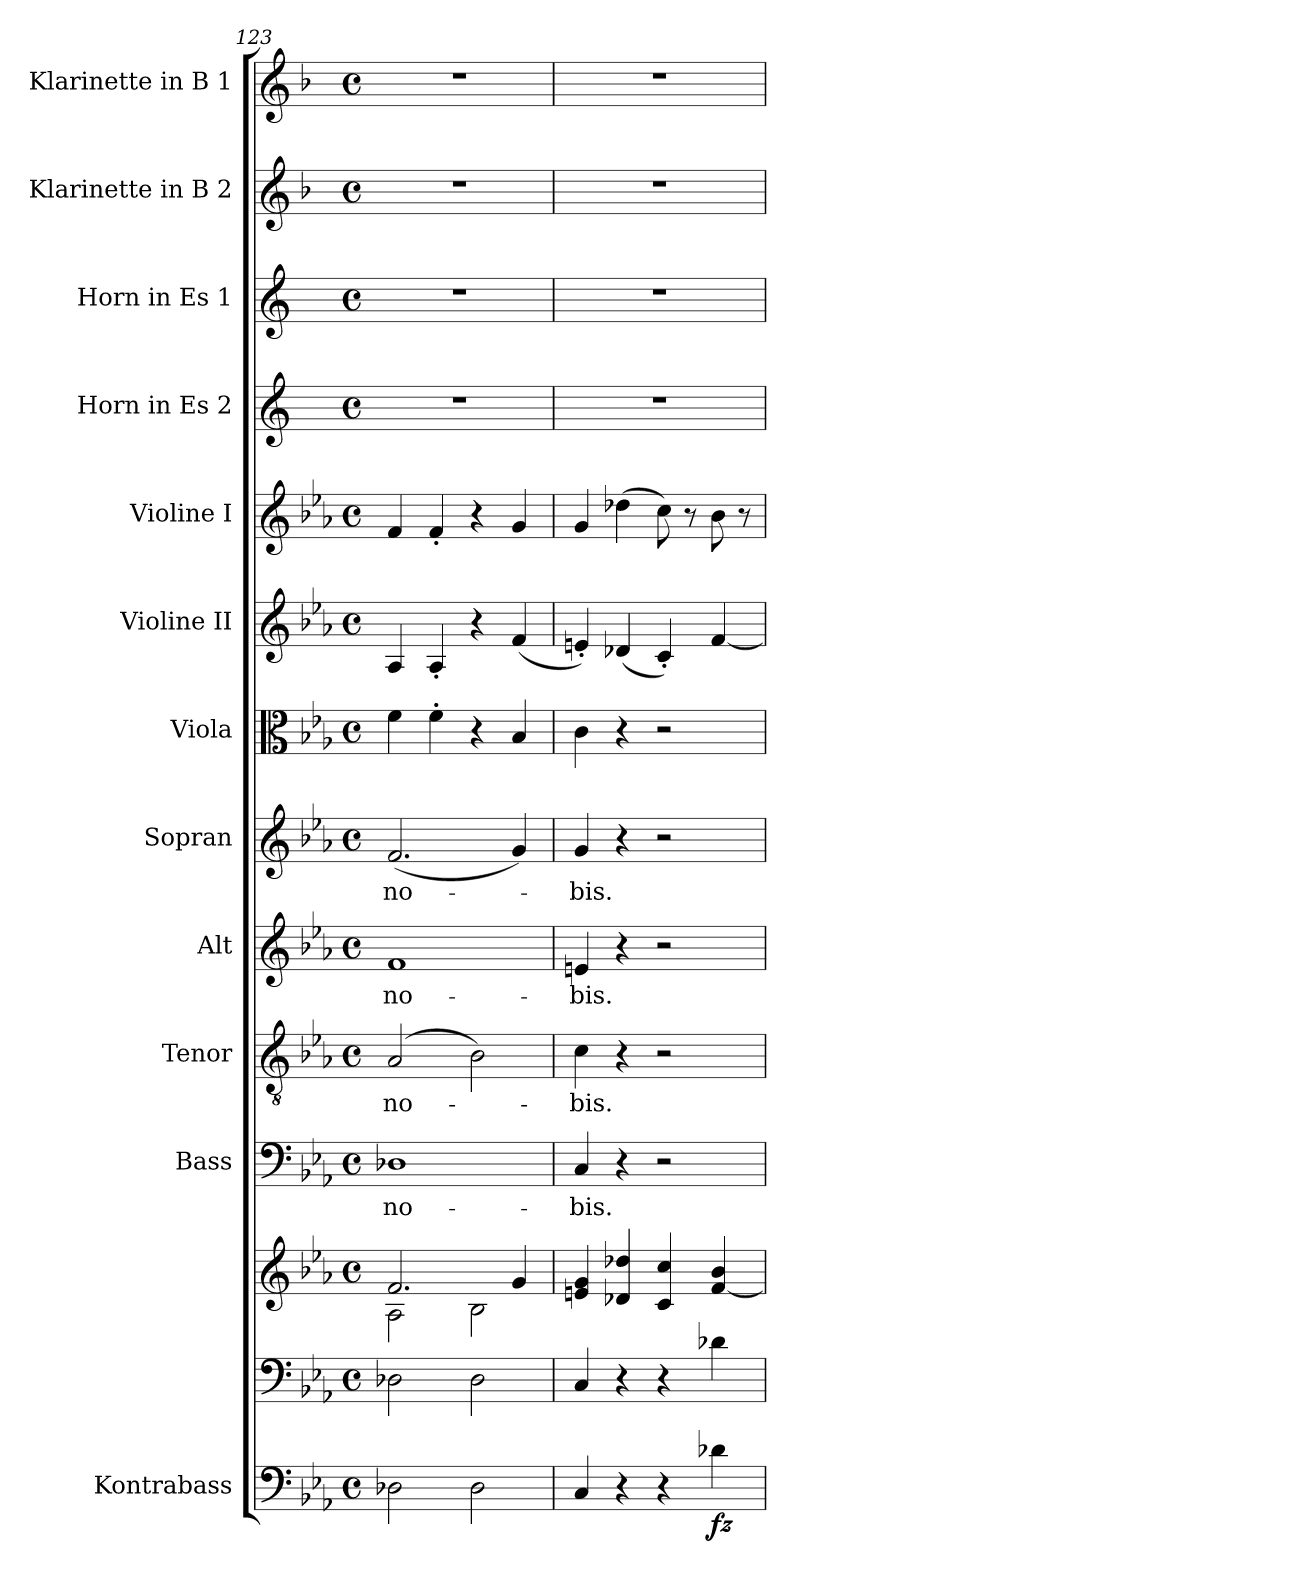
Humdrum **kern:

**kern	**dynam	**kern	**kern	**kern	**text	**kern	**text	**kern	**text	**kern	**text	**kern	**kern	**kern	**kern	**kern	**kern	**kern
*part13	*part13	*part12	*part12	*part11	*part11	*part10	*part10	*part9	*part9	*part8	*part8	*part7	*part6	*part5	*part4	*part3	*part2	*part1
*staff14	*staff14	*staff13	*staff12	*staff11	*staff11	*staff10	*staff10	*staff9	*staff9	*staff8	*staff8	*staff7	*staff6	*staff5	*staff4	*staff3	*staff2	*staff1
*I"Kontrabass	*	*	*	*I"Bass	*	*I"Tenor	*	*I"Alt	*	*I"Sopran	*	*I"Viola	*I"Violine II	*I"Violine I	*I"Horn in Es 2	*I"Horn in Es 1	*I"Klarinette in B 2	*I"Klarinette in B 1
*I'Kb.	*	*	*	*I'B	*	*I'T	*	*I'A	*	*I'S	*	*I'Vla.	*I'Vl. II	*I'Vl. I	*I'Hrn. 2	*I'Hrn. 1	*	*
*clefF4	*	*clefF4	*clefG2	*clefF4	*	*clefGv2	*	*clefG2	*	*clefG2	*	*clefC3	*clefG2	*clefG2	*clefG2	*clefG2	*clefG2	*clefG2
*ITrd7c12	*	*	*	*	*	*	*	*	*	*	*	*	*	*	*ITrd5c9	*ITrd5c9	*ITrd1c2	*ITrd1c2
*k[b-e-a-]	*	*k[b-e-a-]	*k[b-e-a-]	*k[b-e-a-]	*	*k[b-e-a-]	*	*k[b-e-a-]	*	*k[b-e-a-]	*	*k[b-e-a-]	*k[b-e-a-]	*k[b-e-a-]	*k[b-e-a-]	*k[b-e-a-]	*k[b-e-a-]	*k[b-e-a-]
*E-:	*	*E-:	*E-:	*E-:	*	*E-:	*	*E-:	*	*E-:	*	*E-:	*E-:	*E-:	*E-:	*E-:	*E-:	*E-:
*M4/4	*	*M4/4	*M4/4	*M4/4	*	*M4/4	*	*M4/4	*	*M4/4	*	*M4/4	*M4/4	*M4/4	*M4/4	*M4/4	*M4/4	*M4/4
*met(c)	*	*met(c)	*met(c)	*met(c)	*	*met(c)	*	*met(c)	*	*met(c)	*	*met(c)	*met(c)	*met(c)	*met(c)	*met(c)	*met(c)	*met(c)
=123	=123	=123	=123	=123	=123	=123	=123	=123	=123	=123	=123	=123	=123	=123	=123	=123	=123	=123
*	*	*	*^	*	*	*	*	*	*	*	*	*	*	*	*	*	*	*
!	!	!	!	!	!	!LO:LY:b	!	!LO:LY:b	!	!LO:LY:b	!	!LO:LY:b	!	!	!	!	!	!	!
2DD-X\	.	2D-X\	2.f/	2A-\	1D-X	no-	(2A-/	no-	1f	no-	(<2.f/	no-	4f\	4A-/	4f/	1r	1r	1r	1r
.	.	.	.	.	.	.	.	.	.	.	.	.	4f'>\	4A-'</	4f'</	.	.	.	.
2DD-\	.	2D-\	.	2B-\	.	.	2B-\)	.	.	.	.	.	4r	4r	4r	.	.	.	.
.	.	.	4g/	.	.	.	.	.	.	.	4g/)	.	4B-/	(<4f/	4g/	.	.	.	.
*	*	*	*v	*v	*	*	*	*	*	*	*	*	*	*	*	*	*	*	*
!!LO:PB:g=z
=124	=124	=124	=124	=124	=124	=124	=124	=124	=124	=124	=124	=124	=124	=124	=124	=124	=124	=124
!	!	!	!	!	!LO:LY:b	!	!LO:LY:b	!	!LO:LY:b	!	!LO:LY:b	!	!	!	!	!	!	!
4CC/	.	4C/	4en/ 4g/	4C/	-bis.	4c\	-bis.	4en/	-bis.	4g/	-bis.	4c\	4en'</)	4g/	1r	1r	1r	1r
4r	.	4r	4d-X/ 4dd-X/	4r	.	4r	.	4r	.	4r	.	4r	(<4d-X/	(>4dd-X\	.	.	.	.
4r	.	4r	4c/ 4cc/	2r	.	2r	.	2r	.	2r	.	2r	4c'</)	8cc\)	.	.	.	.
.	.	.	.	.	.	.	.	.	.	.	.	.	.	8r	.	.	.	.
!	!LO:DY:b	!	!	!	!	!	!	!	!	!	!	!	!	!	!	!	!	!
4D-X\	fz	4d-X\	[4f/ 4b-/	.	.	.	.	.	.	.	.	.	[4f/	8b-\	.	.	.	.
.	.	.	.	.	.	.	.	.	.	.	.	.	.	8r	.	.	.	.
=	=	=	=	=	=	=	=	=	=	=	=	=	=	=	=	=	=	=
*-	*-	*-	*-	*-	*-	*-	*-	*-	*-	*-	*-	*-	*-	*-	*-	*-	*-	*-
